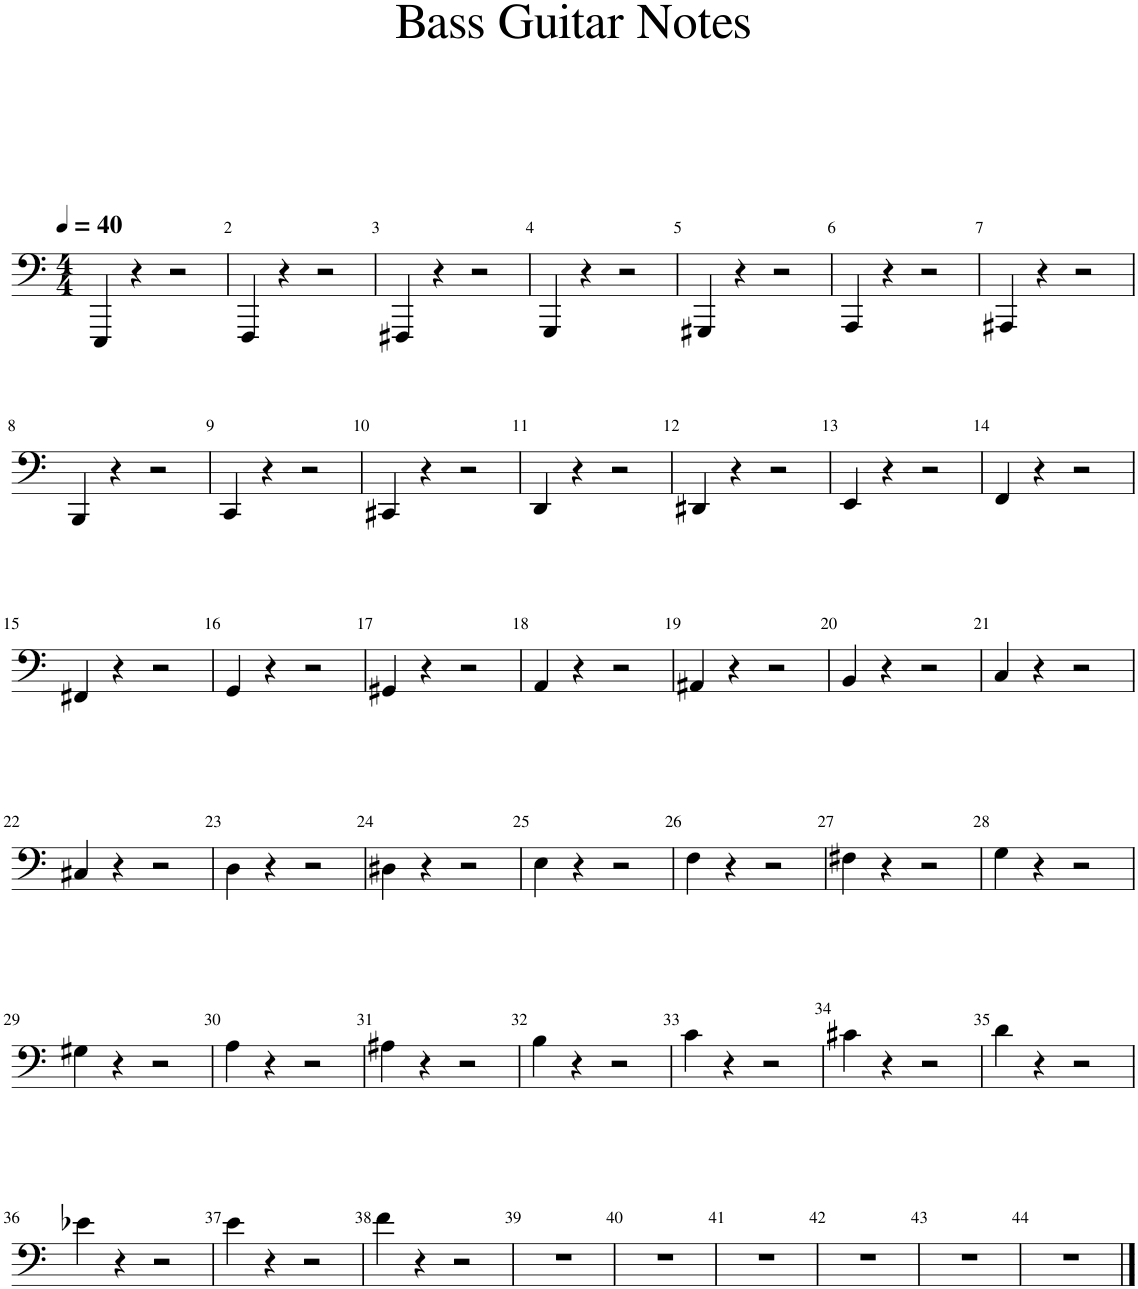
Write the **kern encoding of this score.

**kern
*part1
*staff1
*I"Bass Guitar
*I'B. Guit.
*clefF4
*k[]
*M4/4
*MM40
=1
4EEE/
4r
2r
=2
4FFF/
4r
2r
=3
4FFF#X/
4r
2r
=4
4GGG/
4r
2r
=5
4GGG#X/
4r
2r
=6
4AAA/
4r
2r
=7
4AAA#X/
4r
2r
!!LO:LB:g=z
=8
4BBB/
4r
2r
=9
4CC/
4r
2r
=10
4CC#X/
4r
2r
=11
4DD/
4r
2r
=12
4DD#X/
4r
2r
=13
4EE/
4r
2r
=14
4FF/
4r
2r
!!LO:LB:g=z
=15
4FF#X/
4r
2r
=16
4GG/
4r
2r
=17
4GG#X/
4r
2r
=18
4AA/
4r
2r
=19
4AA#X/
4r
2r
=20
4BB/
4r
2r
=21
4C/
4r
2r
!!LO:LB:g=z
=22
4C#X/
4r
2r
=23
4D\
4r
2r
=24
4D#X\
4r
2r
=25
4E\
4r
2r
=26
4F\
4r
2r
=27
4F#X\
4r
2r
=28
4G\
4r
2r
!!LO:LB:g=z
=29
4G#X\
4r
2r
=30
4A\
4r
2r
=31
4A#X\
4r
2r
=32
4B\
4r
2r
=33
4c\
4r
2r
=34
4c#X\
4r
2r
=35
4d\
4r
2r
!!LO:LB:g=z
=36
4e-X\
4r
2r
=37
4e\
4r
2r
=38
4f\
4r
2r
=39
1r
=40
1r
=41
1r
=42
1r
=43
1r
=44
1r
==
*-
